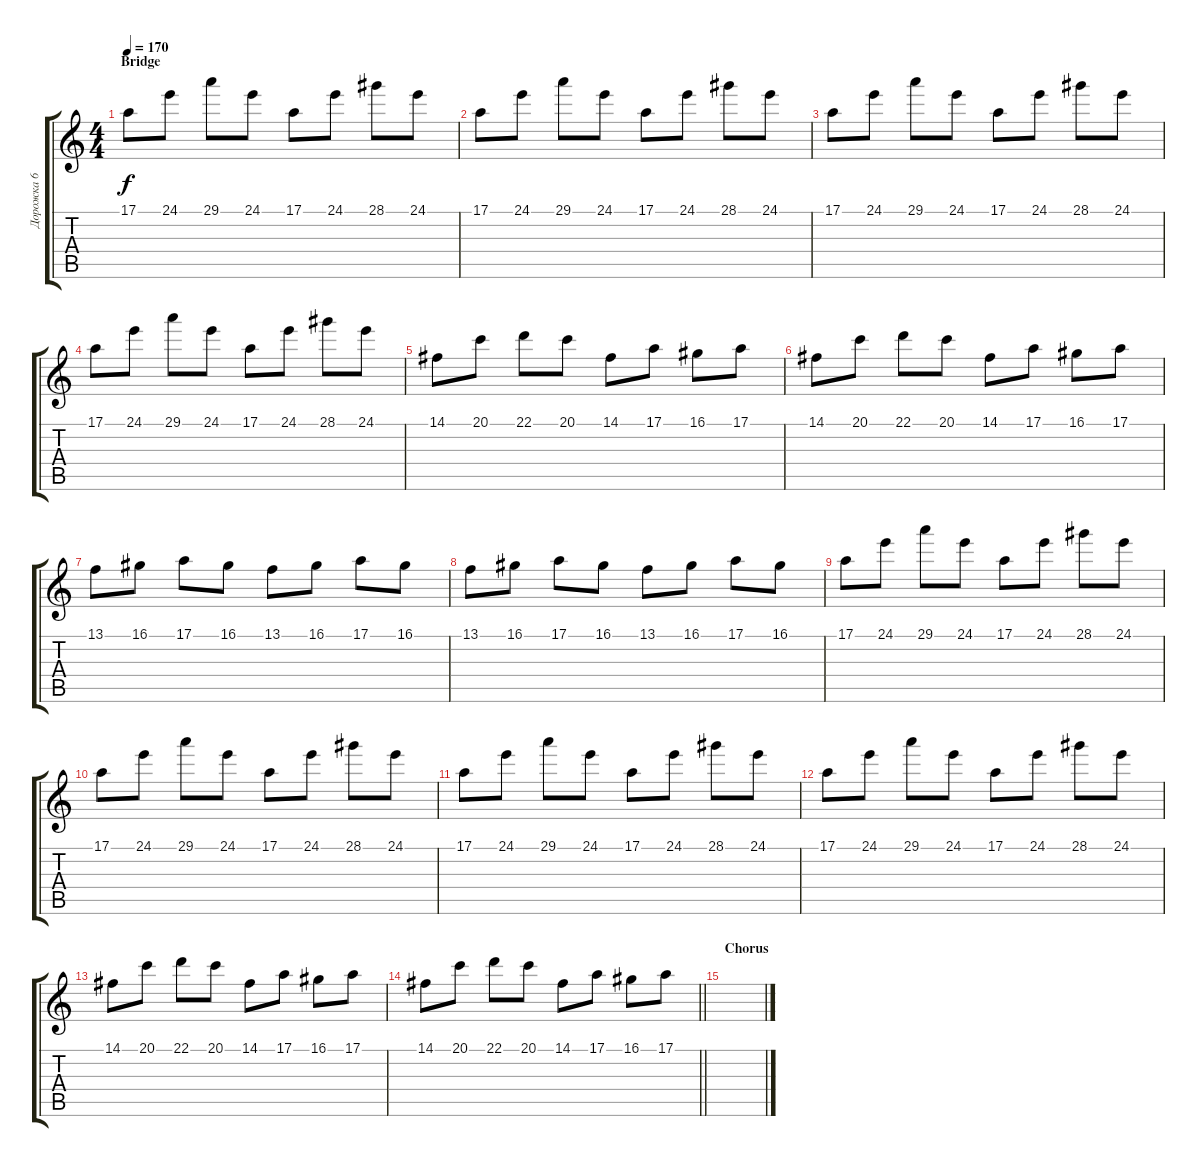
\track ("Дорожка 6" "Дорожка 6") {instrument musicbox}
\staff {score tabs}
\tuning (E4 B3 G3 D3 A2 E2) {hide}
\ts (4 4)
\section ("" "Bridge")
\tempo 170
\clef g2
\ks c
17.1.8{dy f} 24.1.8 29.1.8 24.1.8 17.1.8 24.1.8 28.1.8 24.1.8 |
17.1.8 24.1.8 29.1.8 24.1.8 17.1.8 24.1.8 28.1.8 24.1.8 |
17.1.8 24.1.8 29.1.8 24.1.8 17.1.8 24.1.8 28.1.8 24.1.8 |
17.1.8 24.1.8 29.1.8 24.1.8 17.1.8 24.1.8 28.1.8 24.1.8 |
14.1.8 20.1.8 22.1.8 20.1.8 14.1.8 17.1.8 16.1.8 17.1.8 |
14.1.8 20.1.8 22.1.8 20.1.8 14.1.8 17.1.8 16.1.8 17.1.8 |
13.1.8 16.1.8 17.1.8 16.1.8 13.1.8 16.1.8 17.1.8 16.1.8 |
13.1.8 16.1.8 17.1.8 16.1.8 13.1.8 16.1.8 17.1.8 16.1.8 |
17.1.8 24.1.8 29.1.8 24.1.8 17.1.8 24.1.8 28.1.8 24.1.8 |
17.1.8 24.1.8 29.1.8 24.1.8 17.1.8 24.1.8 28.1.8 24.1.8 |
17.1.8 24.1.8 29.1.8 24.1.8 17.1.8 24.1.8 28.1.8 24.1.8 |
17.1.8 24.1.8 29.1.8 24.1.8 17.1.8 24.1.8 28.1.8 24.1.8 |
14.1.8 20.1.8 22.1.8 20.1.8 14.1.8 17.1.8 16.1.8 17.1.8 |
\barLineRight lightlight
14.1.8 20.1.8 22.1.8 20.1.8 14.1.8 17.1.8 16.1.8 17.1.8 |
\section ("" "Chorus")
